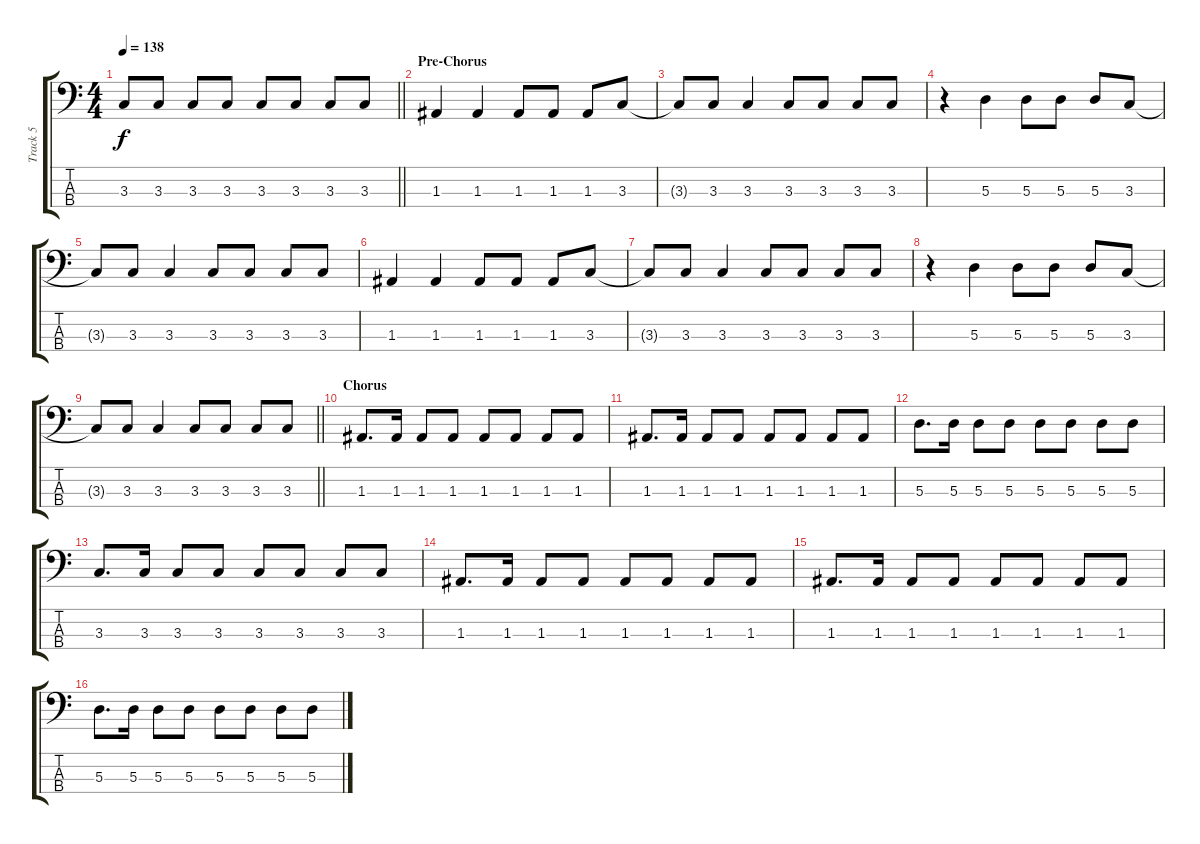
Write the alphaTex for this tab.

\track ("Track 5" "Track 5") {instrument electricbasspick}
\staff {score tabs}
\tuning (G2 D2 A1 D1) {hide}
\ts (4 4)
\tempo 138
\clef f4
\barLineRight lightlight
\ks c
3.3.8{dy f} 3.3.8 3.3.8 3.3.8 3.3.8 3.3.8 3.3.8 3.3.8 |
\section ("" "Pre-Chorus")
1.3.4 1.3.4 1.3.8 1.3.8 1.3.8 3.3.8 |
3.3{t}.8 3.3.8 3.3.4 3.3.8 3.3.8 3.3.8 3.3.8 |
r.4 5.3.4 5.3.8 5.3.8 5.3.8 3.3.8 |
3.3{t}.8 3.3.8 3.3.4 3.3.8 3.3.8 3.3.8 3.3.8 |
1.3.4 1.3.4 1.3.8 1.3.8 1.3.8 3.3.8 |
3.3{t}.8 3.3.8 3.3.4 3.3.8 3.3.8 3.3.8 3.3.8 |
r.4 5.3.4 5.3.8 5.3.8 5.3.8 3.3.8 |
\barLineRight lightlight
3.3{t}.8 3.3.8 3.3.4 3.3.8 3.3.8 3.3.8 3.3.8 |
\section ("" "Chorus")
1.3.8{d} 1.3.16 1.3.8 1.3.8 1.3.8 1.3.8 1.3.8 1.3.8 |
1.3.8{d} 1.3.16 1.3.8 1.3.8 1.3.8 1.3.8 1.3.8 1.3.8 |
5.3.8{d} 5.3.16 5.3.8 5.3.8 5.3.8 5.3.8 5.3.8 5.3.8 |
3.3.8{d} 3.3.16 3.3.8 3.3.8 3.3.8 3.3.8 3.3.8 3.3.8 |
1.3.8{d} 1.3.16 1.3.8 1.3.8 1.3.8 1.3.8 1.3.8 1.3.8 |
1.3.8{d} 1.3.16 1.3.8 1.3.8 1.3.8 1.3.8 1.3.8 1.3.8 |
5.3.8{d} 5.3.16 5.3.8 5.3.8 5.3.8 5.3.8 5.3.8 5.3.8
